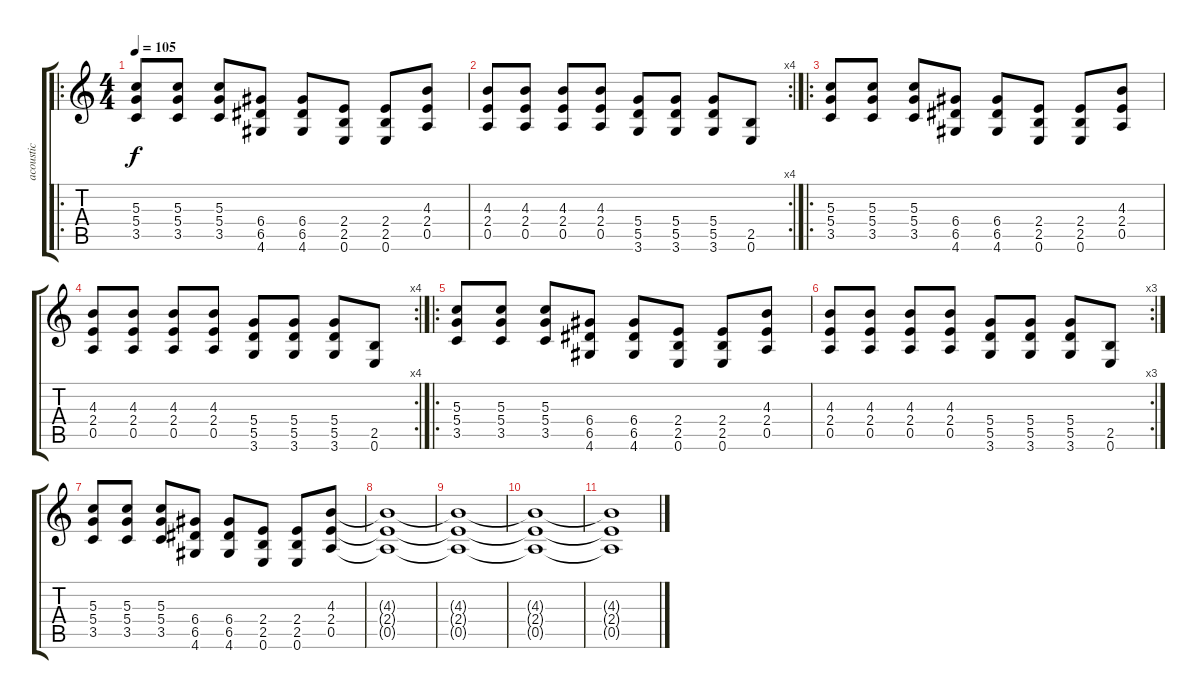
\track ("acoustic" "acoustic") {instrument acousticguitarsteel}
\staff {score tabs}
\tuning (E4 B3 G3 D3 A2 E2) {hide}
\ro
\ts (4 4)
\tempo 105
\clef g2
\ks c
(5.3 5.4 3.5).8{dy f} (5.3 5.4 3.5).8 (5.3 5.4 3.5).8 (6.4 6.5 4.6).8 (6.4 6.5 4.6).8 (2.4 2.5 0.6).8 (2.4 2.5 0.6).8 (4.3 2.4 0.5).8 |
\rc 4
(4.3 2.4 0.5).8 (4.3 2.4 0.5).8 (4.3 2.4 0.5).8 (4.3 2.4 0.5).8 (5.4 5.5 3.6).8 (5.4 5.5 3.6).8 (5.4 5.5 3.6).8 (2.5 0.6).8 |
\ro
(5.3 5.4 3.5).8 (5.3 5.4 3.5).8 (5.3 5.4 3.5).8 (6.4 6.5 4.6).8 (6.4 6.5 4.6).8 (2.4 2.5 0.6).8 (2.4 2.5 0.6).8 (4.3 2.4 0.5).8 |
\rc 4
(4.3 2.4 0.5).8 (4.3 2.4 0.5).8 (4.3 2.4 0.5).8 (4.3 2.4 0.5).8 (5.4 5.5 3.6).8 (5.4 5.5 3.6).8 (5.4 5.5 3.6).8 (2.5 0.6).8 |
\ro
(5.3 5.4 3.5).8 (5.3 5.4 3.5).8 (5.3 5.4 3.5).8 (6.4 6.5 4.6).8 (6.4 6.5 4.6).8 (2.4 2.5 0.6).8 (2.4 2.5 0.6).8 (4.3 2.4 0.5).8 |
\rc 3
(4.3 2.4 0.5).8 (4.3 2.4 0.5).8 (4.3 2.4 0.5).8 (4.3 2.4 0.5).8 (5.4 5.5 3.6).8 (5.4 5.5 3.6).8 (5.4 5.5 3.6).8 (2.5 0.6).8 |
(5.3 5.4 3.5).8 (5.3 5.4 3.5).8 (5.3 5.4 3.5).8 (6.4 6.5 4.6).8 (6.4 6.5 4.6).8 (2.4 2.5 0.6).8 (2.4 2.5 0.6).8 (4.3 2.4 0.5).8 |
(4.3{t} 2.4{t} 0.5{t}).1 |
(4.3{t} 2.4{t} 0.5{t}).1 |
(4.3{t} 2.4{t} 0.5{t}).1 |
(4.3{t} 2.4{t} 0.5{t}).1
